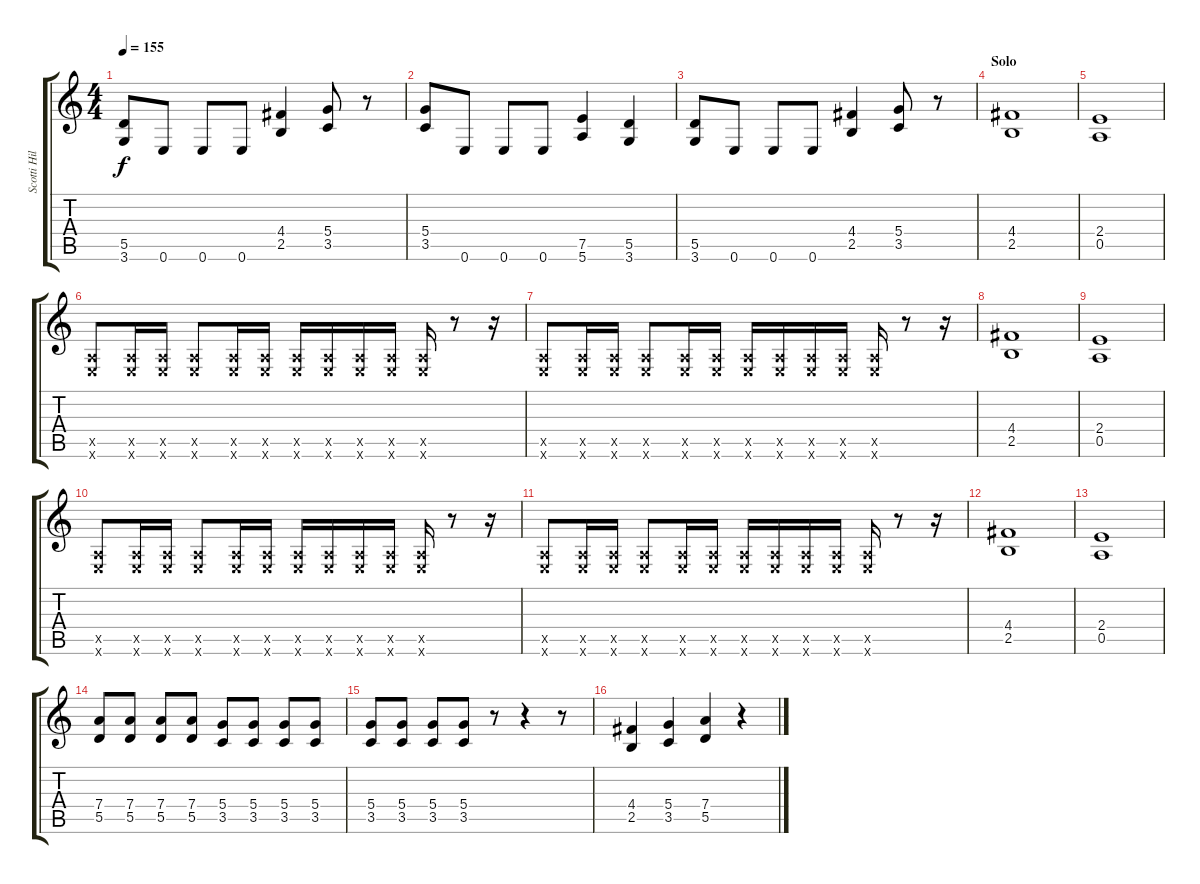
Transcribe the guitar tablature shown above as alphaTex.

\track ("Scotti Hill" "Scotti Hil") {instrument distortionguitar}
\staff {score tabs}
\tuning (E4 B3 G3 D3 A2 E2) {hide}
\ts (4 4)
\tempo 155
\clef g2
\ks c
(5.5 3.6).8{dy f} 0.6.8 0.6.8 0.6.8 (4.4 2.5).4 (5.4 3.5).8 r.8 |
(5.4 3.5).8 0.6.8 0.6.8 0.6.8 (7.5 5.6).4 (5.5 3.6).4 |
(5.5 3.6).8 0.6.8 0.6.8 0.6.8 (4.4 2.5).4 (5.4 3.5).8 r.8 |
\section ("" "Solo")
(4.4 2.5).1 |
(2.4 0.5).1 |
(0.5{x} 0.6{x}).8 (0.5{x} 0.6{x}).16 (0.5{x} 0.6{x}).16 (0.5{x} 0.6{x}).8 (0.5{x} 0.6{x}).16 (0.5{x} 0.6{x}).16 (0.5{x} 0.6{x}).16 (0.5{x} 0.6{x}).16 (0.5{x} 0.6{x}).16 (0.5{x} 0.6{x}).16 (0.5{x} 0.6{x}).16 r.8 r.16 |
(0.5{x} 0.6{x}).8 (0.5{x} 0.6{x}).16 (0.5{x} 0.6{x}).16 (0.5{x} 0.6{x}).8 (0.5{x} 0.6{x}).16 (0.5{x} 0.6{x}).16 (0.5{x} 0.6{x}).16 (0.5{x} 0.6{x}).16 (0.5{x} 0.6{x}).16 (0.5{x} 0.6{x}).16 (0.5{x} 0.6{x}).16 r.8 r.16 |
(4.4 2.5).1 |
(2.4 0.5).1 |
(0.5{x} 0.6{x}).8 (0.5{x} 0.6{x}).16 (0.5{x} 0.6{x}).16 (0.5{x} 0.6{x}).8 (0.5{x} 0.6{x}).16 (0.5{x} 0.6{x}).16 (0.5{x} 0.6{x}).16 (0.5{x} 0.6{x}).16 (0.5{x} 0.6{x}).16 (0.5{x} 0.6{x}).16 (0.5{x} 0.6{x}).16 r.8 r.16 |
(0.5{x} 0.6{x}).8 (0.5{x} 0.6{x}).16 (0.5{x} 0.6{x}).16 (0.5{x} 0.6{x}).8 (0.5{x} 0.6{x}).16 (0.5{x} 0.6{x}).16 (0.5{x} 0.6{x}).16 (0.5{x} 0.6{x}).16 (0.5{x} 0.6{x}).16 (0.5{x} 0.6{x}).16 (0.5{x} 0.6{x}).16 r.8 r.16 |
(4.4 2.5).1 |
(2.4 0.5).1 |
(7.4 5.5).8 (7.4 5.5).8 (7.4 5.5).8 (7.4 5.5).8 (5.4 3.5).8 (5.4 3.5).8 (5.4 3.5).8 (5.4 3.5).8 |
(5.4 3.5).8 (5.4 3.5).8 (5.4 3.5).8 (5.4 3.5).8 r.8 r.4 r.8 |
(4.4 2.5).4 (5.4 3.5).4 (7.4 5.5).4 r.4
